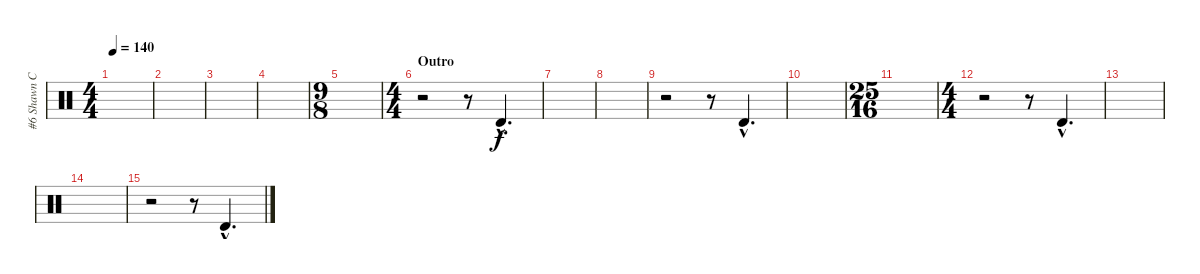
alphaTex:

\track ("#6 Shawn Crahan - Percussions" "#6 Shawn C") {instrument percussion}
\staff {score}
\articulation defaults
\ts (4 4)
\tempo 140
\clef neutral
\ks c
|
|
|
|
\ts (9 8)
|
\ts (4 4)
\section ("" "Outro")
r.2 r.8 "Timbale high (hit)"{hac}.4{d} |
|
|
r.2 r.8 "Timbale high (hit)"{hac}.4{d} |
|
\ts (25 16)
|
\ts (4 4)
r.2 r.8 "Timbale high (hit)"{hac}.4{d} |
|
|
r.2 r.8 "Timbale high (hit)"{hac}.4{d}
